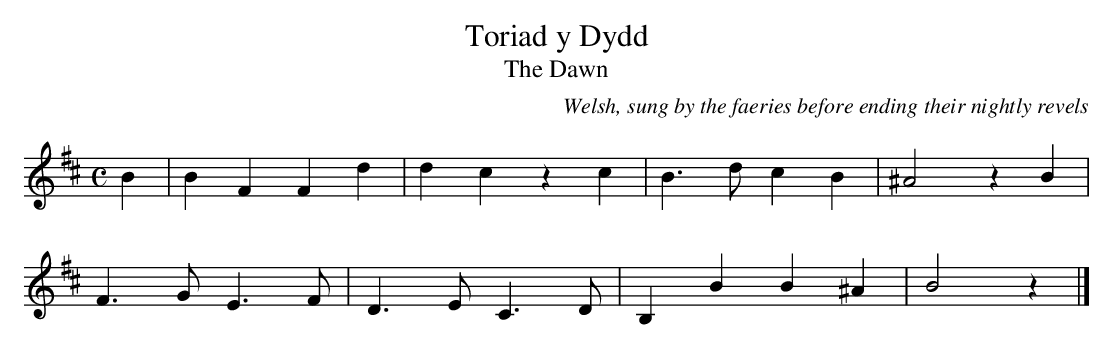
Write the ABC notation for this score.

X:1
T:Toriad y Dydd
T:The Dawn
C:Welsh, sung by the faeries before ending their nightly revels
M:C
K:Bm
B2|B2 F2 F2 d2|d2 c2 z2 c2|B3 d c2 B2|^A4 z2 B2|
F3 G E3 F|D3 E C3 D|B,2 B2 B2 ^A2|B4 z2|]
